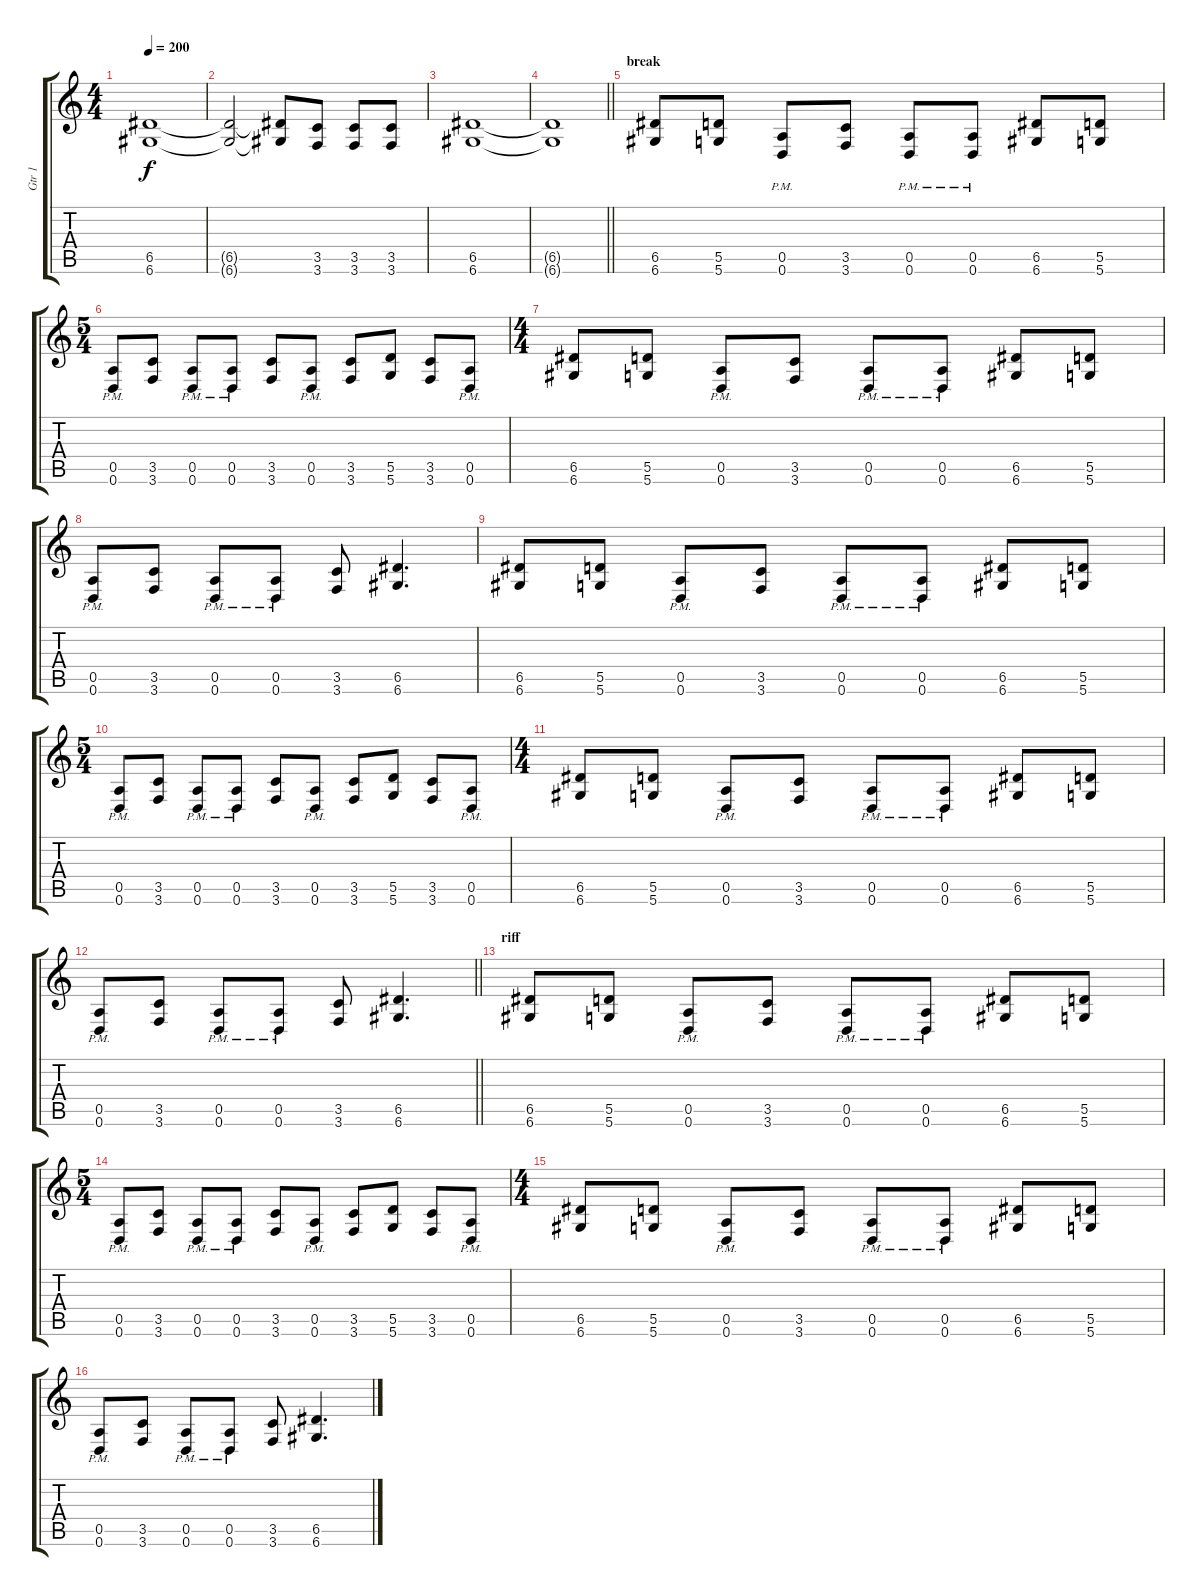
\track ("Gtr 1" "Gtr 1") {instrument distortionguitar}
\staff {score tabs}
\tuning (E4 B3 G3 D3 A2 D2) {hide}
\ts (4 4)
\tempo 200
\clef g2
\ks c
(6.5 6.6).1{dy f} |
(6.5{t} 6.6{t}).2 (6.5{t} 6.6{t}).8 (3.5 3.6).8 (3.5 3.6).8 (3.5 3.6).8 |
(6.5 6.6).1 |
\barLineRight lightlight
(6.5{t} 6.6{t}).1 |
\section ("" "break")
(6.5 6.6).8 (5.5 5.6).8 (0.5{pm} 0.6{pm}).8 (3.5 3.6).8 (0.5{pm} 0.6{pm}).8 (0.5{pm} 0.6{pm}).8 (6.5 6.6).8 (5.5 5.6).8 |
\ts (5 4)
(0.5{pm} 0.6{pm}).8 (3.5 3.6).8 (0.5{pm} 0.6{pm}).8 (0.5{pm} 0.6{pm}).8 (3.5 3.6).8 (0.5{pm} 0.6{pm}).8 (3.5 3.6).8 (5.5 5.6).8 (3.5 3.6).8 (0.5{pm} 0.6{pm}).8 |
\ts (4 4)
(6.5 6.6).8 (5.5 5.6).8 (0.5{pm} 0.6{pm}).8 (3.5 3.6).8 (0.5{pm} 0.6{pm}).8 (0.5{pm} 0.6{pm}).8 (6.5 6.6).8 (5.5 5.6).8 |
(0.5{pm} 0.6{pm}).8 (3.5 3.6).8 (0.5{pm} 0.6{pm}).8 (0.5{pm} 0.6{pm}).8 (3.5 3.6).8 (6.5 6.6).4{d} |
(6.5 6.6).8 (5.5 5.6).8 (0.5{pm} 0.6{pm}).8 (3.5 3.6).8 (0.5{pm} 0.6{pm}).8 (0.5{pm} 0.6{pm}).8 (6.5 6.6).8 (5.5 5.6).8 |
\ts (5 4)
(0.5{pm} 0.6{pm}).8 (3.5 3.6).8 (0.5{pm} 0.6{pm}).8 (0.5{pm} 0.6{pm}).8 (3.5 3.6).8 (0.5{pm} 0.6{pm}).8 (3.5 3.6).8 (5.5 5.6).8 (3.5 3.6).8 (0.5{pm} 0.6{pm}).8 |
\ts (4 4)
(6.5 6.6).8 (5.5 5.6).8 (0.5{pm} 0.6{pm}).8 (3.5 3.6).8 (0.5{pm} 0.6{pm}).8 (0.5{pm} 0.6{pm}).8 (6.5 6.6).8 (5.5 5.6).8 |
\barLineRight lightlight
(0.5{pm} 0.6{pm}).8 (3.5 3.6).8 (0.5{pm} 0.6{pm}).8 (0.5{pm} 0.6{pm}).8 (3.5 3.6).8 (6.5 6.6).4{d} |
\section ("" "riff")
(6.5 6.6).8 (5.5 5.6).8 (0.5{pm} 0.6{pm}).8 (3.5 3.6).8 (0.5{pm} 0.6{pm}).8 (0.5{pm} 0.6{pm}).8 (6.5 6.6).8 (5.5 5.6).8 |
\ts (5 4)
(0.5{pm} 0.6{pm}).8 (3.5 3.6).8 (0.5{pm} 0.6{pm}).8 (0.5{pm} 0.6{pm}).8 (3.5 3.6).8 (0.5{pm} 0.6{pm}).8 (3.5 3.6).8 (5.5 5.6).8 (3.5 3.6).8 (0.5{pm} 0.6{pm}).8 |
\ts (4 4)
(6.5 6.6).8 (5.5 5.6).8 (0.5{pm} 0.6{pm}).8 (3.5 3.6).8 (0.5{pm} 0.6{pm}).8 (0.5{pm} 0.6{pm}).8 (6.5 6.6).8 (5.5 5.6).8 |
(0.5{pm} 0.6{pm}).8 (3.5 3.6).8 (0.5{pm} 0.6{pm}).8 (0.5{pm} 0.6{pm}).8 (3.5 3.6).8 (6.5 6.6).4{d}
